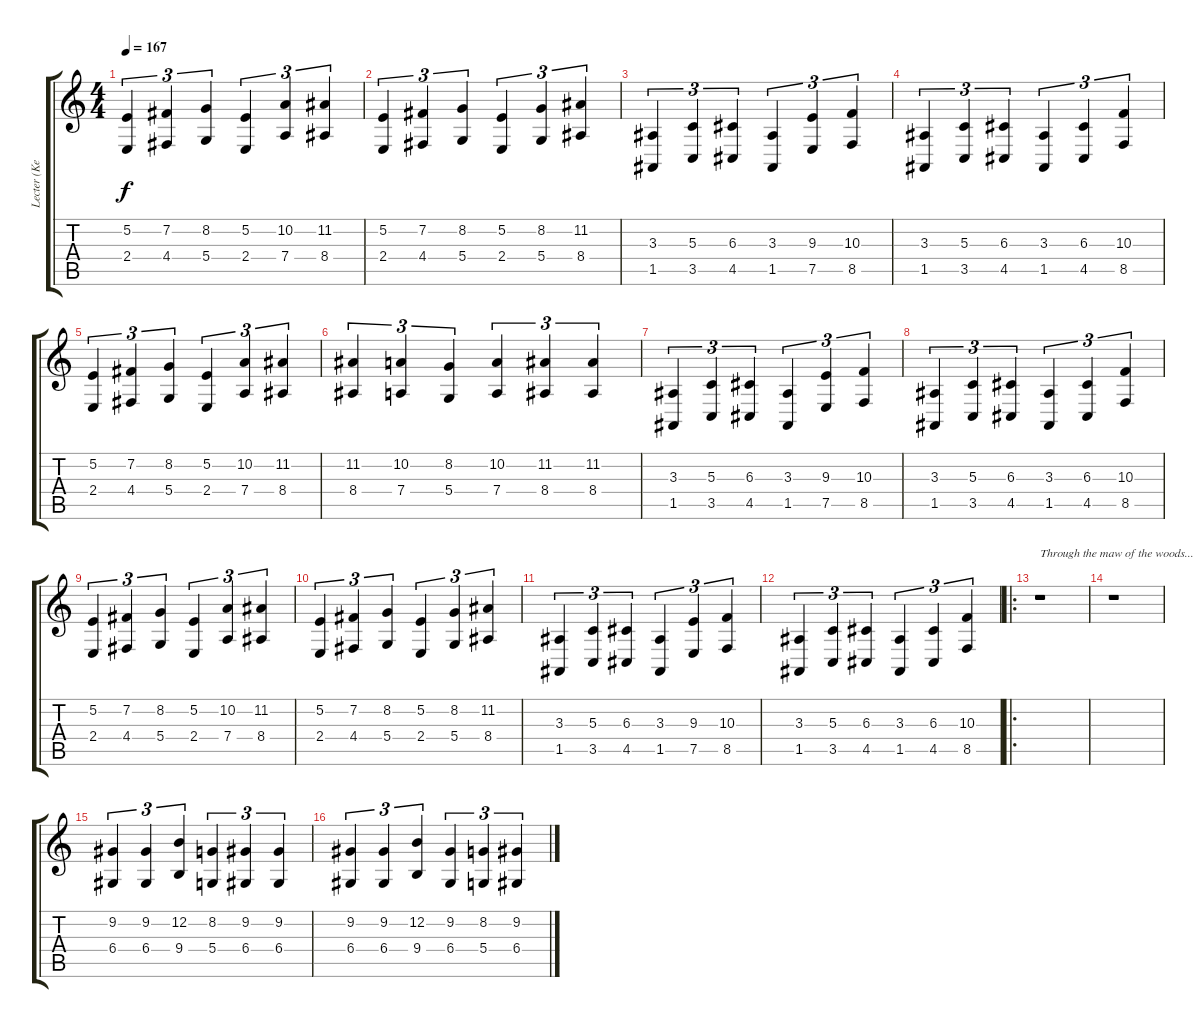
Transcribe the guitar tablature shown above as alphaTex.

\track ("Lecter (KeybLeft)" "Lecter (Ke") {instrument pad4choir}
\staff {score tabs}
\tuning (E4 B3 G3 D3 A2 E2) {hide}
\ts (4 4)
\tempo 167
\clef g2
\ks c
(5.2 2.4).4{tu (3 2) dy f} (7.2 4.4).4{tu (3 2)} (8.2 5.4).4{tu (3 2)} (5.2 2.4).4{tu (3 2)} (10.2 7.4).4{tu (3 2)} (11.2 8.4).4{tu (3 2)} |
(5.2 2.4).4{tu (3 2)} (7.2 4.4).4{tu (3 2)} (8.2 5.4).4{tu (3 2)} (5.2 2.4).4{tu (3 2)} (8.2 5.4).4{tu (3 2)} (11.2 8.4).4{tu (3 2)} |
(3.3 1.5).4{tu (3 2)} (5.3 3.5).4{tu (3 2)} (6.3 4.5).4{tu (3 2)} (3.3 1.5).4{tu (3 2)} (9.3 7.5).4{tu (3 2)} (10.3 8.5).4{tu (3 2)} |
(3.3 1.5).4{tu (3 2)} (5.3 3.5).4{tu (3 2)} (6.3 4.5).4{tu (3 2)} (3.3 1.5).4{tu (3 2)} (6.3 4.5).4{tu (3 2)} (10.3 8.5).4{tu (3 2)} |
(5.2 2.4).4{tu (3 2)} (7.2 4.4).4{tu (3 2)} (8.2 5.4).4{tu (3 2)} (5.2 2.4).4{tu (3 2)} (10.2 7.4).4{tu (3 2)} (11.2 8.4).4{tu (3 2)} |
(11.2 8.4).4{tu (3 2)} (10.2 7.4).4{tu (3 2)} (8.2 5.4).4{tu (3 2)} (10.2 7.4).4{tu (3 2)} (11.2 8.4).4{tu (3 2)} (11.2 8.4).4{tu (3 2)} |
(3.3 1.5).4{tu (3 2)} (5.3 3.5).4{tu (3 2)} (6.3 4.5).4{tu (3 2)} (3.3 1.5).4{tu (3 2)} (9.3 7.5).4{tu (3 2)} (10.3 8.5).4{tu (3 2)} |
(3.3 1.5).4{tu (3 2)} (5.3 3.5).4{tu (3 2)} (6.3 4.5).4{tu (3 2)} (3.3 1.5).4{tu (3 2)} (6.3 4.5).4{tu (3 2)} (10.3 8.5).4{tu (3 2)} |
(5.2 2.4).4{tu (3 2)} (7.2 4.4).4{tu (3 2)} (8.2 5.4).4{tu (3 2)} (5.2 2.4).4{tu (3 2)} (10.2 7.4).4{tu (3 2)} (11.2 8.4).4{tu (3 2)} |
(5.2 2.4).4{tu (3 2)} (7.2 4.4).4{tu (3 2)} (8.2 5.4).4{tu (3 2)} (5.2 2.4).4{tu (3 2)} (8.2 5.4).4{tu (3 2)} (11.2 8.4).4{tu (3 2)} |
(3.3 1.5).4{tu (3 2)} (5.3 3.5).4{tu (3 2)} (6.3 4.5).4{tu (3 2)} (3.3 1.5).4{tu (3 2)} (9.3 7.5).4{tu (3 2)} (10.3 8.5).4{tu (3 2)} |
(3.3 1.5).4{tu (3 2)} (5.3 3.5).4{tu (3 2)} (6.3 4.5).4{tu (3 2)} (3.3 1.5).4{tu (3 2)} (6.3 4.5).4{tu (3 2)} (10.3 8.5).4{tu (3 2)} |
\ro
r.1{txt "Through the maw of the woods..."} |
r.1 |
(9.2 6.4).4{tu (3 2)} (9.2 6.4).4{tu (3 2)} (12.2 9.4).4{tu (3 2)} (8.2 5.4).4{tu (3 2)} (9.2 6.4).4{tu (3 2)} (9.2 6.4).4{tu (3 2)} |
(9.2 6.4).4{tu (3 2)} (9.2 6.4).4{tu (3 2)} (12.2 9.4).4{tu (3 2)} (9.2 6.4).4{tu (3 2)} (8.2 5.4).4{tu (3 2)} (9.2 6.4).4{tu (3 2)}
